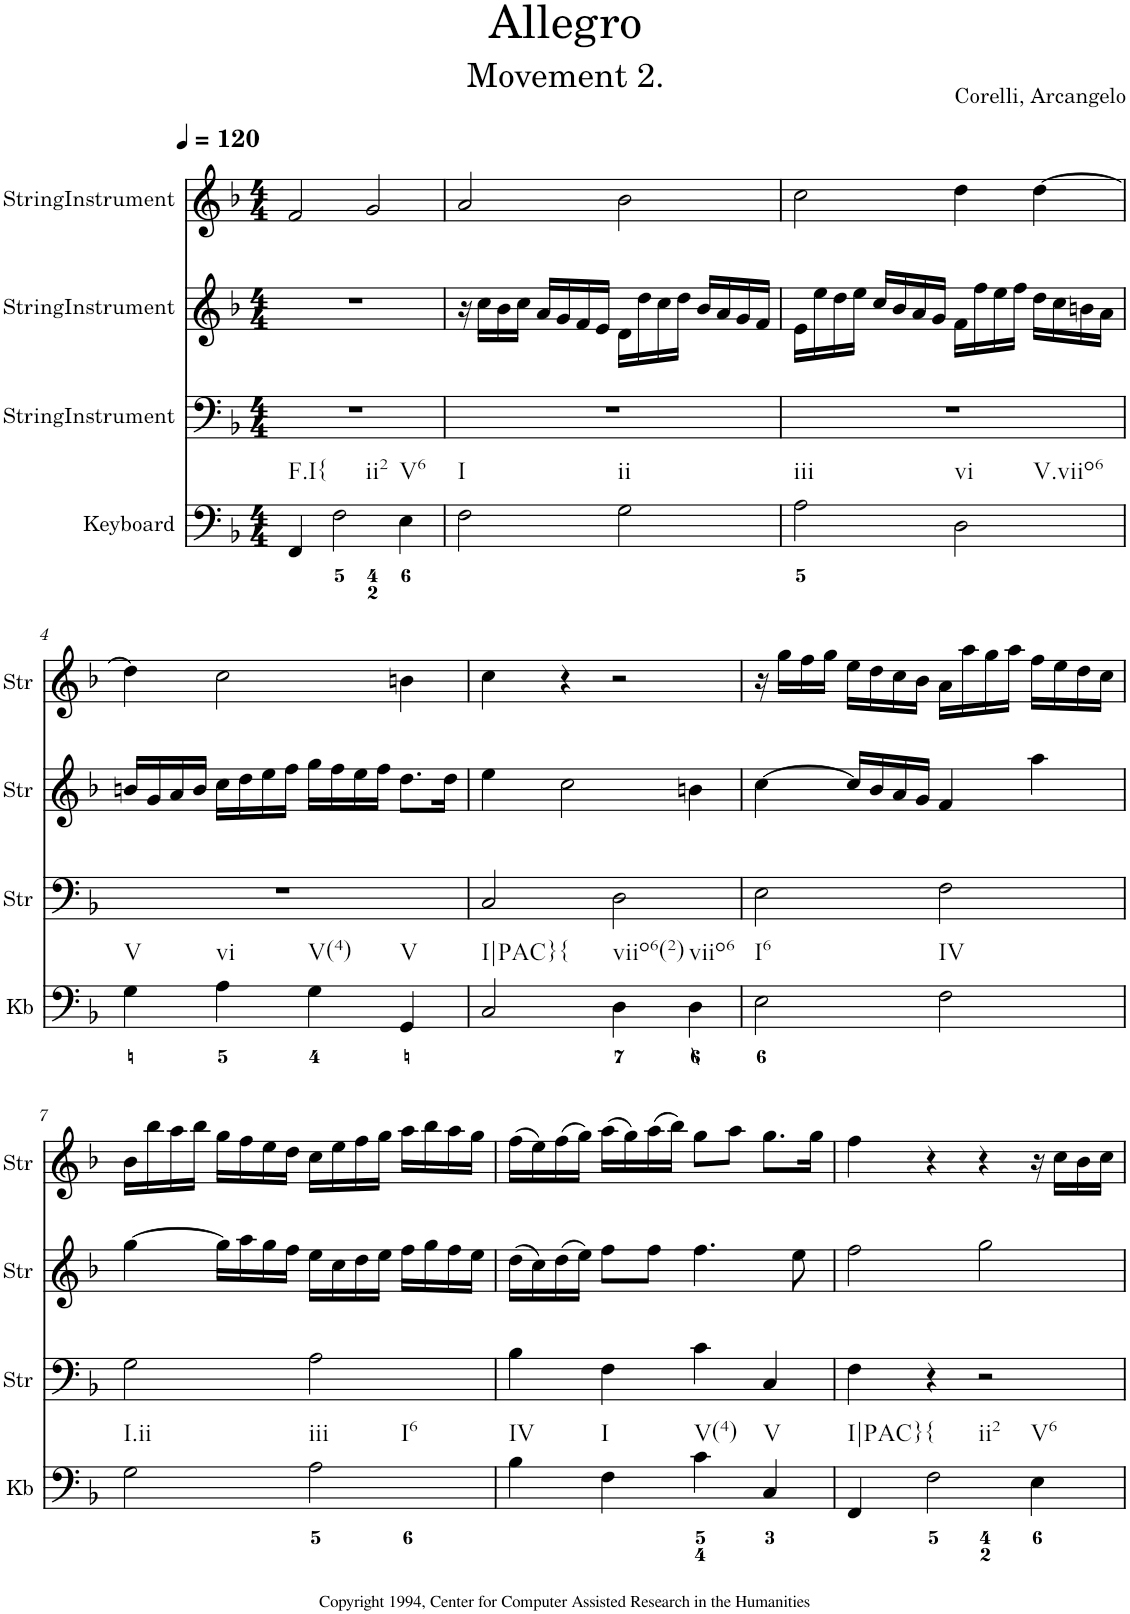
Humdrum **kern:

**kern	**kern	**kern	**kern
*part4	*part3	*part2	*part1
*staff4	*staff3	*staff2	*staff1
*I"Keyboard	*I"StringInstrument	*I"StringInstrument	*I"StringInstrument
*I'Kb	*I'Str	*I'Str	*I'Str
*clefF4	*clefF4	*clefG2	*clefG2
*k[b-]	*k[b-]	*k[b-]	*k[b-]
*M4/4	*M4/4	*M4/4	*M4/4
*MM120	*MM120	*MM120	*MM120
=1	=1	=1	=1
!LO:TX:b:t=F.I{	!	!	!
4FF/	1r	1r	2f/
!LO:TX:b:t=ii2	!	!	!
2F\	.	.	.
.	.	.	2g/
!LO:TX:b:t=V6	!	!	!
4E\	.	.	.
=2	=2	=2	=2
!LO:TX:b:t=I	!	!	!
2F\	1r	16r	2a/
.	.	16cc\LL	.
.	.	16b-\	.
.	.	16cc\JJ	.
.	.	16a/LL	.
.	.	16g/	.
.	.	16f/	.
.	.	16e/JJ	.
!LO:TX:b:t=ii	!	!	!
2G\	.	16d\LL	2b-\
.	.	16dd\	.
.	.	16cc\	.
.	.	16dd\JJ	.
.	.	16b-/LL	.
.	.	16a/	.
.	.	16g/	.
.	.	16f/JJ	.
=3	=3	=3	=3
!LO:TX:b:t=iii	!	!	!
2A\	1r	16e\LL	2cc\
.	.	16ee\	.
.	.	16dd\	.
.	.	16ee\JJ	.
.	.	16cc/LL	.
.	.	16b-/	.
.	.	16a/	.
.	.	16g/JJ	.
!LO:TX:b:t=vi	!	!	!
!LO:TX:b:t=V.viio6	!	!	!
2D\	.	16f\LL	4dd\
.	.	16ff\	.
.	.	16ee\	.
.	.	16ff\JJ	.
.	.	16dd\LL	[4dd\
.	.	16cc\	.
.	.	16bn\	.
.	.	16a\JJ	.
!!LO:LB:g=z
=4	=4	=4	=4
!LO:TX:b:t=V	!	!	!
4G\	1r	16bn/LL	4dd\]
.	.	16g/	.
.	.	16a/	.
.	.	16b/JJ	.
!LO:TX:b:t=vi	!	!	!
4A\	.	16cc\LL	2cc\
.	.	16dd\	.
.	.	16ee\	.
.	.	16ff\JJ	.
!LO:TX:b:t=V(4)	!	!	!
4G\	.	16gg\LL	.
.	.	16ff\	.
.	.	16ee\	.
.	.	16ff\JJ	.
!LO:TX:b:t=V	!	!	!
4GG/	.	8.dd\L	4bn\
.	.	16dd\Jk	.
=5	=5	=5	=5
!LO:TX:b:t=I|PAC}	!	!	!
!LO:TX:b:t={	!	!	!
2C/	2C/	4ee\	4cc\
.	.	2cc\	4r
!LO:TX:b:t=viio6(2)	!	!	!
4D\	2D\	.	2r
!LO:TX:b:t=viio6	!	!	!
4D\	.	4bn\	.
=6	=6	=6	=6
!LO:TX:b:t=I6	!	!	!
2E\	2E\	[4cc\	16r
.	.	.	16gg\LL
.	.	.	16ff\
.	.	.	16gg\JJ
.	.	16cc/LL]	16ee\LL
.	.	16b-/	16dd\
.	.	16a/	16cc\
.	.	16g/JJ	16b-\JJ
!LO:TX:b:t=IV	!	!	!
2F\	2F\	4f/	16a\LL
.	.	.	16aa\
.	.	.	16gg\
.	.	.	16aa\JJ
.	.	4aa\	16ff\LL
.	.	.	16ee\
.	.	.	16dd\
.	.	.	16cc\JJ
!!LO:LB:g=z
=7	=7	=7	=7
!LO:TX:b:t=I.ii	!	!	!
2G\	2G\	[4gg\	16b-\LL
.	.	.	16bb-\
.	.	.	16aa\
.	.	.	16bb-\JJ
.	.	16gg\LL]	16gg\LL
.	.	16aa\	16ff\
.	.	16gg\	16ee\
.	.	16ff\JJ	16dd\JJ
!LO:TX:b:t=iii	!	!	!
!LO:TX:b:t=I6	!	!	!
2A\	2A\	16ee\LL	16cc\LL
.	.	16cc\	16ee\
.	.	16dd\	16ff\
.	.	16ee\JJ	16gg\JJ
.	.	16ff\LL	16aa\LL
.	.	16gg\	16bb-\
.	.	16ff\	16aa\
.	.	16ee\JJ	16gg\JJ
=8	=8	=8	=8
!LO:TX:b:t=IV	!	!	!
4B-\	4B-\	(16dd\LL	(16ff\LL
.	.	16cc\)	16ee\)
.	.	(16dd\	(16ff\
.	.	16ee\JJ)	16gg\JJ)
!LO:TX:b:t=I	!	!	!
4F\	4F\	8ff\L	(16aa\LL
.	.	.	16gg\)
.	.	8ff\J	(16aa\
.	.	.	16bb-\JJ)
!LO:TX:b:t=V(4)	!	!	!
4c\	4c\	4.ff\	8gg\L
.	.	.	8aa\J
!LO:TX:b:t=V	!	!	!
4C/	4C/	.	8.gg\L
.	.	8ee\	.
.	.	.	16gg\Jk
=9	=9	=9	=9
!LO:TX:b:t=I|PAC}	!	!	!
4FF/	4F\	2ff\	4ff\
!LO:TX:b:t={	!	!	!
!LO:TX:b:t=ii2	!	!	!
2F\	4r	.	4r
.	2r	2gg\	4r
!LO:TX:b:t=V6	!	!	!
4E\	.	.	16r
.	.	.	16cc\LL
.	.	.	16b-\
.	.	.	16cc\JJ
=	=	=	=
*-	*-	*-	*-
